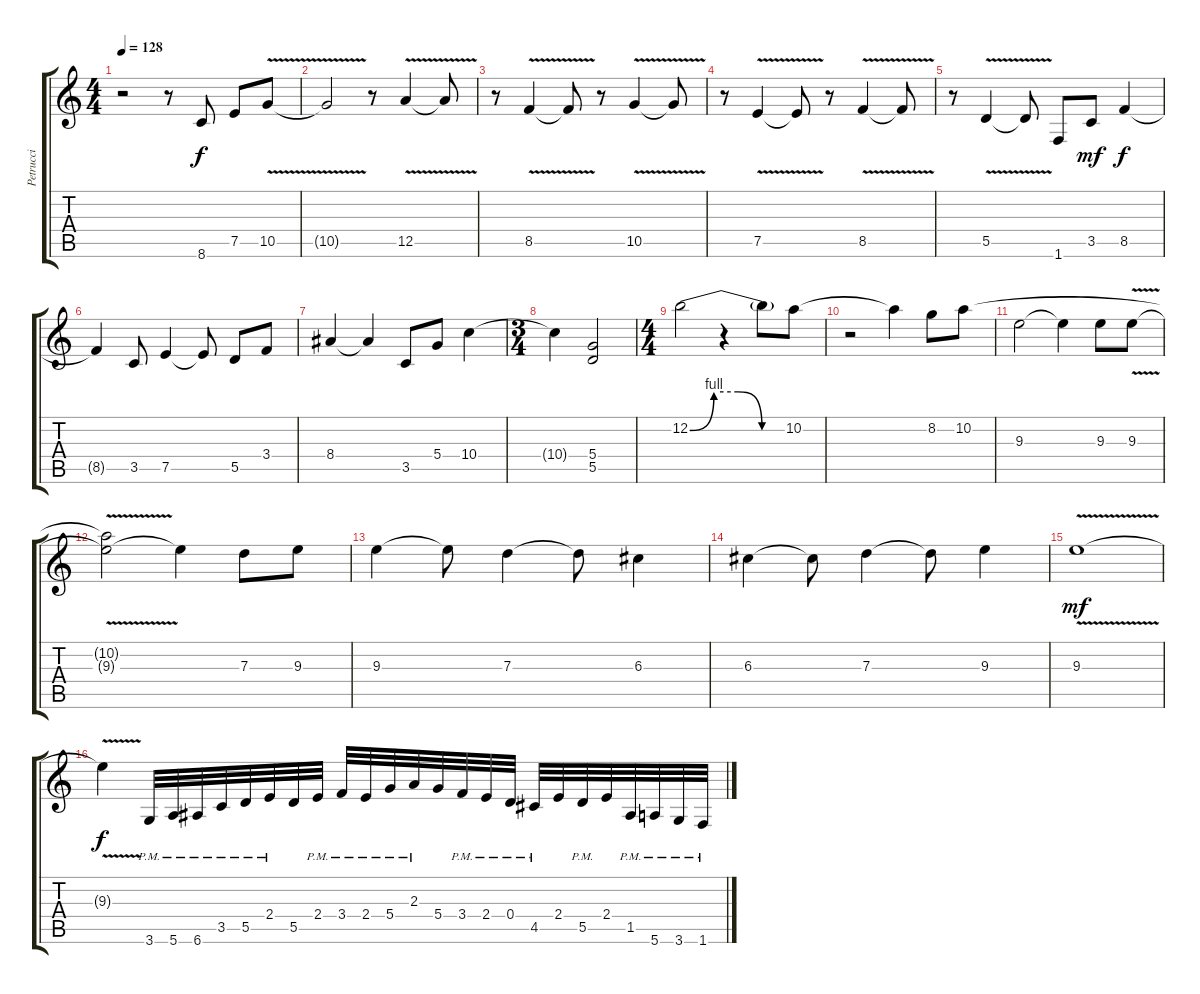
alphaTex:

\track ("Petrucci" "Petrucci") {instrument distortionguitar}
\staff {score tabs}
\tuning (E4 B3 G3 D3 A2 E2) {hide}
\ts (4 4)
\tempo 128
\clef g2
\ks c
r.2{dy f} r.8 8.6.8 7.5.8 10.5{v}.8 |
10.5{t}.2 r.8 12.5{v}.4 12.5{t}.8 |
r.8 8.5{v}.4 8.5{t}.8 r.8 10.5{v}.4 10.5{t}.8 |
r.8 7.5{v}.4 7.5{t}.8 r.8 8.5{v}.4 8.5{t}.8 |
r.8 5.5{v}.4 5.5{t}.8 1.6.8 3.5.8{dy mf} 8.5.4{dy f} |
8.5{t}.4 3.5.8 7.5.4 7.5{t}.8 5.5.8 3.4.8 |
8.4.4 8.4{t}.4 3.5.8 5.4.8 10.4.4 |
\ts (3 4)
10.4{t}.4 (5.4 5.5).2 |
\ts (4 4)
12.2{be (custom 0 0 15 4 30 4 45 0 60 0)}.2{volume 10} r.4 12.2{t}.8 10.2.8 |
r.2 10.2{t}.4 8.2.8 10.2.8 |
9.3.2 9.3{t}.4 9.3.8 9.3{v}.8 |
(10.2{t} 9.3{t}).2 9.3{t}.4 7.3.8 9.3.8 |
9.3.4 9.3{t}.8 7.3.4 7.3{t}.8 6.3.4 |
6.3.4 6.3{t}.8 7.3.4 7.3{t}.8 9.3.4 |
9.3{v}.1{dy mf} |
9.3{t}.4{dy f volume 16} 3.6{pm}.32 5.6{pm}.32 6.6{pm}.32 3.5{pm}.32 5.5{pm}.32 2.4{pm}.32 5.5.32 2.4{pm}.32 3.4{pm}.32 2.4{pm}.32 5.4{pm}.32 2.3{pm}.32 5.4.32 3.4{pm}.32 2.4{pm}.32 0.4{pm}.32 4.5{pm}.32 2.4.32 5.5{pm}.32 2.4.32 1.5{pm}.32 5.6{pm}.32 3.6{pm}.32 1.6{pm}.32
